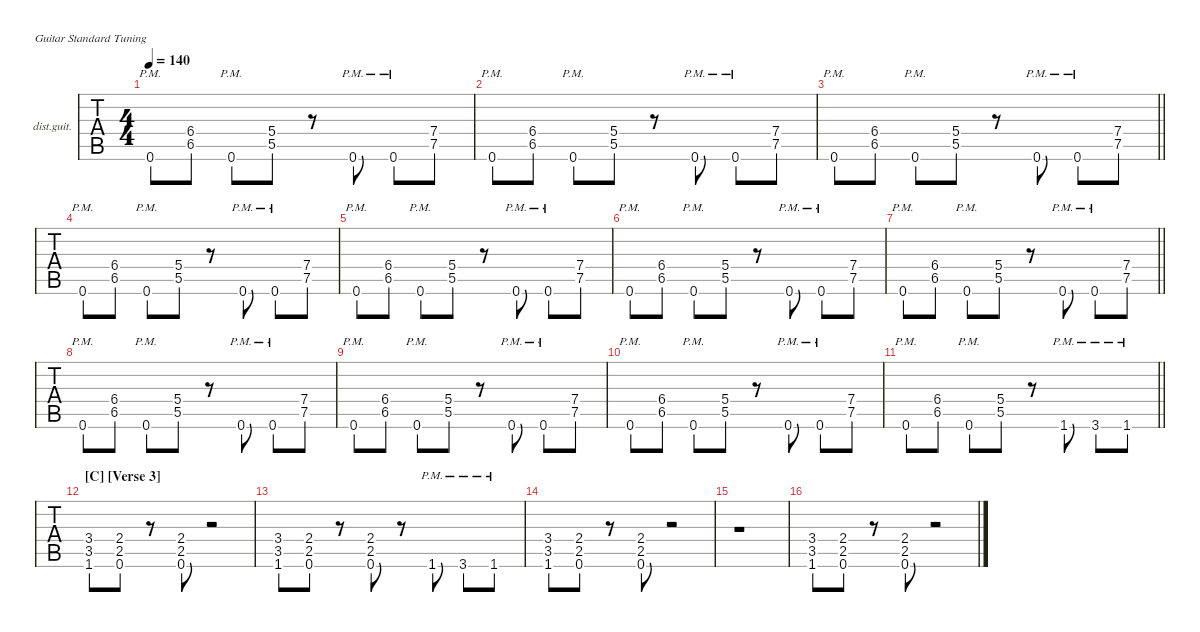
\defaultSystemsLayout 4
\hideDynamics
\bracketExtendMode nobrackets
\firstSystemTrackNameOrientation horizontal
\track ("Guitar Rhythm" "dist.guit.") {instrument distortionguitar}
\staff {tabs}
\tuning (E4 B3 G3 D3 A2 E2)
\ts (4 4)
\tempo 140
\clef g2
\ks c
0.6{pm}.8{dy f} (6.4{acc #} 6.5{acc #}).8 0.6{pm}.8 (5.4 5.5).8 r.8 0.6{pm}.8 0.6{pm}.8 (7.4 7.5).8 |
0.6{pm}.8 (6.4{acc #} 6.5{acc #}).8 0.6{pm}.8 (5.4 5.5).8 r.8 0.6{pm}.8 0.6{pm}.8 (7.4 7.5).8 |
\barLineRight lightlight
0.6{pm}.8 (6.4{acc #} 6.5{acc #}).8 0.6{pm}.8 (5.4 5.5).8 r.8 0.6{pm}.8 0.6{pm}.8 (7.4 7.5).8 |
0.6{pm}.8 (6.4{acc #} 6.5{acc #}).8 0.6{pm}.8 (5.4 5.5).8 r.8 0.6{pm}.8 0.6{pm}.8 (7.4 7.5).8 |
0.6{pm}.8 (6.4{acc #} 6.5{acc #}).8 0.6{pm}.8 (5.4 5.5).8 r.8 0.6{pm}.8 0.6{pm}.8 (7.4 7.5).8 |
0.6{pm}.8 (6.4{acc #} 6.5{acc #}).8 0.6{pm}.8 (5.4 5.5).8 r.8 0.6{pm}.8 0.6{pm}.8 (7.4 7.5).8 |
\barLineRight lightlight
0.6{pm}.8 (6.4{acc #} 6.5{acc #}).8 0.6{pm}.8 (5.4 5.5).8 r.8 0.6{pm}.8 0.6{pm}.8 (7.4 7.5).8 |
0.6{pm}.8 (6.4{acc #} 6.5{acc #}).8 0.6{pm}.8 (5.4 5.5).8 r.8 0.6{pm}.8 0.6{pm}.8 (7.4 7.5).8 |
0.6{pm}.8 (6.4{acc #} 6.5{acc #}).8 0.6{pm}.8 (5.4 5.5).8 r.8 0.6{pm}.8 0.6{pm}.8 (7.4 7.5).8 |
0.6{pm}.8 (6.4{acc #} 6.5{acc #}).8 0.6{pm}.8 (5.4 5.5).8 r.8 0.6{pm}.8 0.6{pm}.8 (7.4 7.5).8 |
\barLineRight lightlight
0.6{pm}.8 (6.4{acc #} 6.5{acc #}).8 0.6{pm}.8 (5.4 5.5).8 r.8 1.6{pm}.8 3.6{pm}.8 1.6{pm}.8 |
\section ("C" "[Verse 3]")
(3.4 3.5 1.6).8 (2.4 2.5 0.6).8 r.8 (2.4 2.5 0.6).8 r.2 |
(3.4 3.5 1.6).8 (2.4 2.5 0.6).8 r.8 (2.4 2.5 0.6).8 r.8 1.6{pm}.8 3.6{pm}.8 1.6{pm}.8 |
(3.4 3.5 1.6).8 (2.4 2.5 0.6).8 r.8 (2.4 2.5 0.6).8 r.2 |
r.1 |
(3.4 3.5 1.6).8 (2.4 2.5 0.6).8 r.8 (2.4 2.5 0.6).8 r.2
